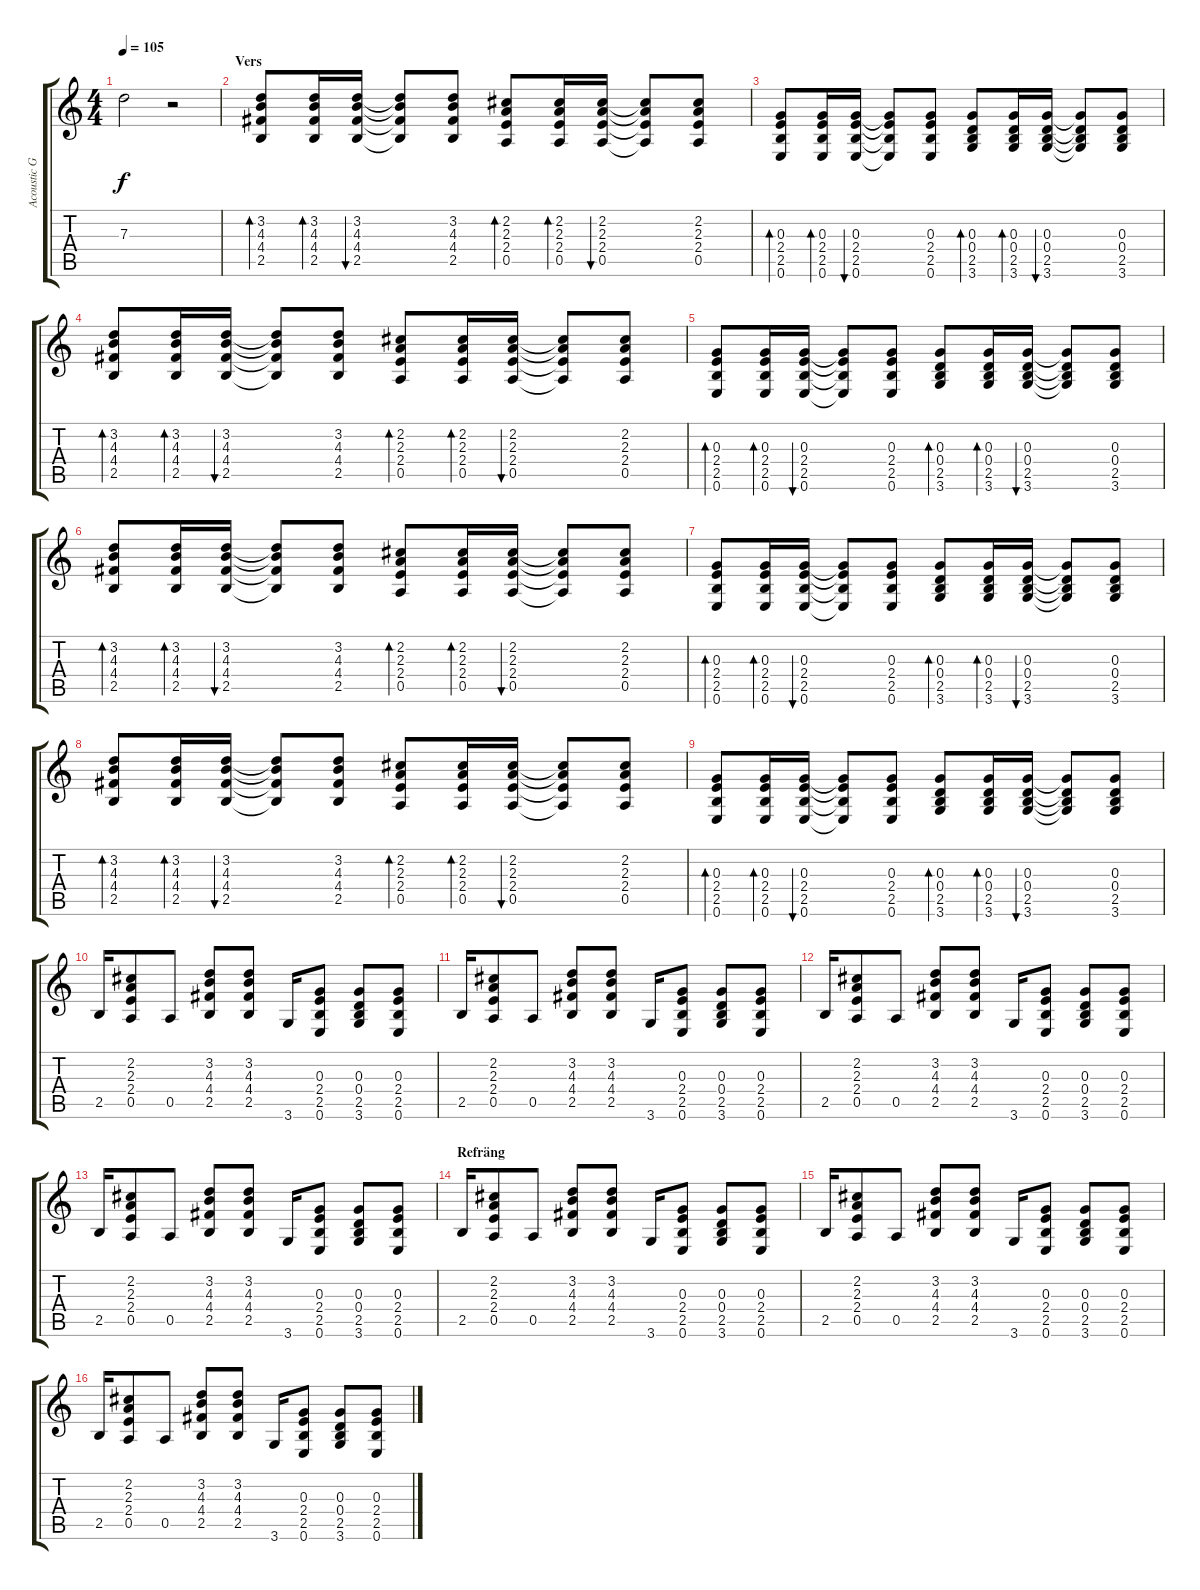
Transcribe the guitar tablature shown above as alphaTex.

\track ("Acoustic Guitar" "Acoustic G") {instrument acousticguitarsteel}
\staff {score tabs}
\tuning (E4 B3 G3 D3 A2 E2) {hide}
\ts (4 4)
\tempo 105
\clef g2
\ks c
7.3{t}.2{dy f} r.2 |
\section ("" "Vers")
(3.2 4.3 4.4 2.5).8{bd 30} (3.2 4.3 4.4 2.5).16{bd 30} (3.2 4.3 4.4 2.5).16{bu 30} (3.2{t} 4.3{t} 4.4{t} 2.5{t}).8 (3.2 4.3 4.4 2.5).8 (2.2 2.3 2.4 0.5).8{bd 30} (2.2 2.3 2.4 0.5).16{bd 30} (2.2 2.3 2.4 0.5).16{bu 30} (2.2{t} 2.3{t} 2.4{t} 0.5{t}).8 (2.2 2.3 2.4 0.5).8 |
(0.3 2.4 2.5 0.6).8{bd 30} (0.3 2.4 2.5 0.6).16{bd 30} (0.3 2.4 2.5 0.6).16{bu 30} (0.3{t} 2.4{t} 2.5{t} 0.6{t}).8 (0.3 2.4 2.5 0.6).8 (0.3 0.4 2.5 3.6).8{bd 30} (0.3 0.4 2.5 3.6).16{bd 30} (0.3 0.4 2.5 3.6).16{bu 30} (0.3{t} 0.4{t} 2.5{t} 3.6{t}).8 (0.3 0.4 2.5 3.6).8 |
(3.2 4.3 4.4 2.5).8{bd 30} (3.2 4.3 4.4 2.5).16{bd 30} (3.2 4.3 4.4 2.5).16{bu 30} (3.2{t} 4.3{t} 4.4{t} 2.5{t}).8 (3.2 4.3 4.4 2.5).8 (2.2 2.3 2.4 0.5).8{bd 30} (2.2 2.3 2.4 0.5).16{bd 30} (2.2 2.3 2.4 0.5).16{bu 30} (2.2{t} 2.3{t} 2.4{t} 0.5{t}).8 (2.2 2.3 2.4 0.5).8 |
(0.3 2.4 2.5 0.6).8{bd 30} (0.3 2.4 2.5 0.6).16{bd 30} (0.3 2.4 2.5 0.6).16{bu 30} (0.3{t} 2.4{t} 2.5{t} 0.6{t}).8 (0.3 2.4 2.5 0.6).8 (0.3 0.4 2.5 3.6).8{bd 30} (0.3 0.4 2.5 3.6).16{bd 30} (0.3 0.4 2.5 3.6).16{bu 30} (0.3{t} 0.4{t} 2.5{t} 3.6{t}).8 (0.3 0.4 2.5 3.6).8 |
(3.2 4.3 4.4 2.5).8{bd 30} (3.2 4.3 4.4 2.5).16{bd 30} (3.2 4.3 4.4 2.5).16{bu 30} (3.2{t} 4.3{t} 4.4{t} 2.5{t}).8 (3.2 4.3 4.4 2.5).8 (2.2 2.3 2.4 0.5).8{bd 30} (2.2 2.3 2.4 0.5).16{bd 30} (2.2 2.3 2.4 0.5).16{bu 30} (2.2{t} 2.3{t} 2.4{t} 0.5{t}).8 (2.2 2.3 2.4 0.5).8 |
(0.3 2.4 2.5 0.6).8{bd 30} (0.3 2.4 2.5 0.6).16{bd 30} (0.3 2.4 2.5 0.6).16{bu 30} (0.3{t} 2.4{t} 2.5{t} 0.6{t}).8 (0.3 2.4 2.5 0.6).8 (0.3 0.4 2.5 3.6).8{bd 30} (0.3 0.4 2.5 3.6).16{bd 30} (0.3 0.4 2.5 3.6).16{bu 30} (0.3{t} 0.4{t} 2.5{t} 3.6{t}).8 (0.3 0.4 2.5 3.6).8 |
(3.2 4.3 4.4 2.5).8{bd 30} (3.2 4.3 4.4 2.5).16{bd 30} (3.2 4.3 4.4 2.5).16{bu 30} (3.2{t} 4.3{t} 4.4{t} 2.5{t}).8 (3.2 4.3 4.4 2.5).8 (2.2 2.3 2.4 0.5).8{bd 30} (2.2 2.3 2.4 0.5).16{bd 30} (2.2 2.3 2.4 0.5).16{bu 30} (2.2{t} 2.3{t} 2.4{t} 0.5{t}).8 (2.2 2.3 2.4 0.5).8 |
(0.3 2.4 2.5 0.6).8{bd 30} (0.3 2.4 2.5 0.6).16{bd 30} (0.3 2.4 2.5 0.6).16{bu 30} (0.3{t} 2.4{t} 2.5{t} 0.6{t}).8 (0.3 2.4 2.5 0.6).8 (0.3 0.4 2.5 3.6).8{bd 30} (0.3 0.4 2.5 3.6).16{bd 30} (0.3 0.4 2.5 3.6).16{bu 30} (0.3{t} 0.4{t} 2.5{t} 3.6{t}).8 (0.3 0.4 2.5 3.6).8 |
2.5.16 (2.2 2.3 2.4 0.5).8 0.5.8 (3.2 4.3 4.4 2.5).8 (3.2 4.3 4.4 2.5).8 3.6.16 (0.3 2.4 2.5 0.6).8 (0.3 0.4 2.5 3.6).8 (0.3 2.4 2.5 0.6).8 |
2.5.16 (2.2 2.3 2.4 0.5).8 0.5.8 (3.2 4.3 4.4 2.5).8 (3.2 4.3 4.4 2.5).8 3.6.16 (0.3 2.4 2.5 0.6).8 (0.3 0.4 2.5 3.6).8 (0.3 2.4 2.5 0.6).8 |
2.5.16 (2.2 2.3 2.4 0.5).8 0.5.8 (3.2 4.3 4.4 2.5).8 (3.2 4.3 4.4 2.5).8 3.6.16 (0.3 2.4 2.5 0.6).8 (0.3 0.4 2.5 3.6).8 (0.3 2.4 2.5 0.6).8 |
2.5.16 (2.2 2.3 2.4 0.5).8 0.5.8 (3.2 4.3 4.4 2.5).8 (3.2 4.3 4.4 2.5).8 3.6.16 (0.3 2.4 2.5 0.6).8 (0.3 0.4 2.5 3.6).8 (0.3 2.4 2.5 0.6).8 |
\section ("" "Refräng")
2.5.16 (2.2 2.3 2.4 0.5).8 0.5.8 (3.2 4.3 4.4 2.5).8 (3.2 4.3 4.4 2.5).8 3.6.16 (0.3 2.4 2.5 0.6).8 (0.3 0.4 2.5 3.6).8 (0.3 2.4 2.5 0.6).8 |
2.5.16 (2.2 2.3 2.4 0.5).8 0.5.8 (3.2 4.3 4.4 2.5).8 (3.2 4.3 4.4 2.5).8 3.6.16 (0.3 2.4 2.5 0.6).8 (0.3 0.4 2.5 3.6).8 (0.3 2.4 2.5 0.6).8 |
2.5.16 (2.2 2.3 2.4 0.5).8 0.5.8 (3.2 4.3 4.4 2.5).8 (3.2 4.3 4.4 2.5).8 3.6.16 (0.3 2.4 2.5 0.6).8 (0.3 0.4 2.5 3.6).8 (0.3 2.4 2.5 0.6).8
